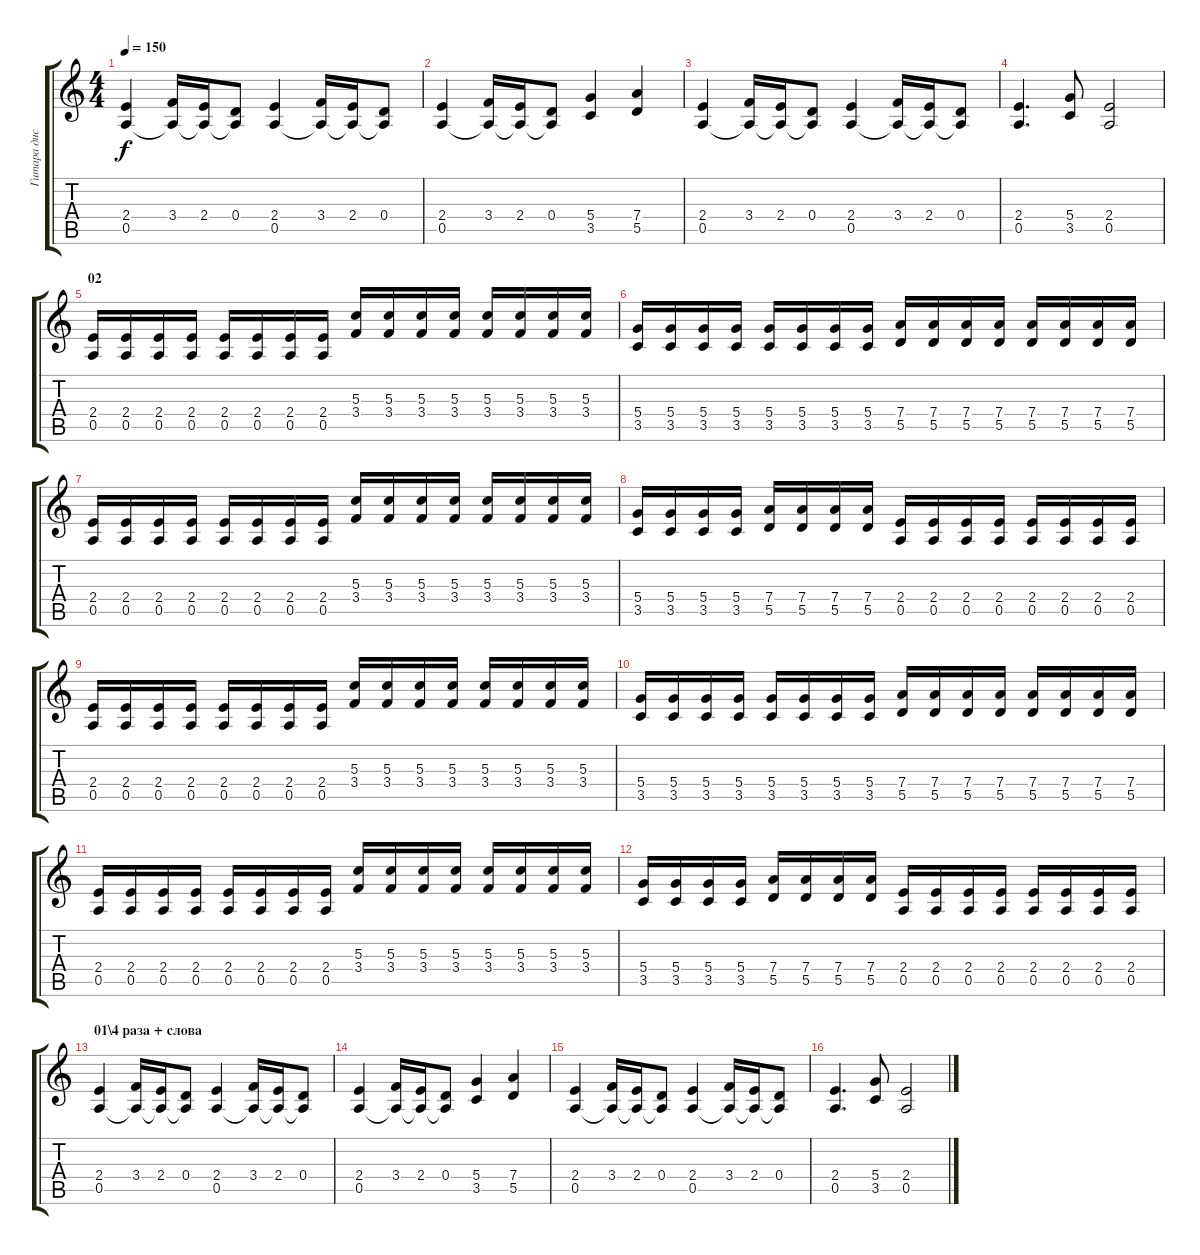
\track ("Гитара дист 1" "Гитара дис") {instrument distortionguitar}
\staff {score tabs}
\tuning (E4 B3 G3 D3 A2 E2) {hide}
\ts (4 4)
\tempo 150
\clef g2
\ks c
(2.4 0.5).4{dy f} (3.4 0.5{t}).16 (2.4 0.5{t}).16 (0.4 0.5{t}).8 (2.4 0.5).4 (3.4 0.5{t}).16 (2.4 0.5{t}).16 (0.4 0.5{t}).8 |
(2.4 0.5).4 (3.4 0.5{t}).16 (2.4 0.5{t}).16 (0.4 0.5{t}).8 (5.4 3.5).4 (7.4 5.5).4 |
(2.4 0.5).4 (3.4 0.5{t}).16 (2.4 0.5{t}).16 (0.4 0.5{t}).8 (2.4 0.5).4 (3.4 0.5{t}).16 (2.4 0.5{t}).16 (0.4 0.5{t}).8 |
(2.4 0.5).4{d} (5.4 3.5).8 (2.4 0.5).2 |
\section ("" "02")
(2.4 0.5).16 (2.4 0.5).16 (2.4 0.5).16 (2.4 0.5).16 (2.4 0.5).16 (2.4 0.5).16 (2.4 0.5).16 (2.4 0.5).16 (5.3 3.4).16 (5.3 3.4).16 (5.3 3.4).16 (5.3 3.4).16 (5.3 3.4).16 (5.3 3.4).16 (5.3 3.4).16 (5.3 3.4).16 |
(5.4 3.5).16 (5.4 3.5).16 (5.4 3.5).16 (5.4 3.5).16 (5.4 3.5).16 (5.4 3.5).16 (5.4 3.5).16 (5.4 3.5).16 (7.4 5.5).16 (7.4 5.5).16 (7.4 5.5).16 (7.4 5.5).16 (7.4 5.5).16 (7.4 5.5).16 (7.4 5.5).16 (7.4 5.5).16 |
(2.4 0.5).16 (2.4 0.5).16 (2.4 0.5).16 (2.4 0.5).16 (2.4 0.5).16 (2.4 0.5).16 (2.4 0.5).16 (2.4 0.5).16 (5.3 3.4).16 (5.3 3.4).16 (5.3 3.4).16 (5.3 3.4).16 (5.3 3.4).16 (5.3 3.4).16 (5.3 3.4).16 (5.3 3.4).16 |
(5.4 3.5).16 (5.4 3.5).16 (5.4 3.5).16 (5.4 3.5).16 (7.4 5.5).16 (7.4 5.5).16 (7.4 5.5).16 (7.4 5.5).16 (2.4 0.5).16 (2.4 0.5).16 (2.4 0.5).16 (2.4 0.5).16 (2.4 0.5).16 (2.4 0.5).16 (2.4 0.5).16 (2.4 0.5).16 |
(2.4 0.5).16 (2.4 0.5).16 (2.4 0.5).16 (2.4 0.5).16 (2.4 0.5).16 (2.4 0.5).16 (2.4 0.5).16 (2.4 0.5).16 (5.3 3.4).16 (5.3 3.4).16 (5.3 3.4).16 (5.3 3.4).16 (5.3 3.4).16 (5.3 3.4).16 (5.3 3.4).16 (5.3 3.4).16 |
(5.4 3.5).16 (5.4 3.5).16 (5.4 3.5).16 (5.4 3.5).16 (5.4 3.5).16 (5.4 3.5).16 (5.4 3.5).16 (5.4 3.5).16 (7.4 5.5).16 (7.4 5.5).16 (7.4 5.5).16 (7.4 5.5).16 (7.4 5.5).16 (7.4 5.5).16 (7.4 5.5).16 (7.4 5.5).16 |
(2.4 0.5).16 (2.4 0.5).16 (2.4 0.5).16 (2.4 0.5).16 (2.4 0.5).16 (2.4 0.5).16 (2.4 0.5).16 (2.4 0.5).16 (5.3 3.4).16 (5.3 3.4).16 (5.3 3.4).16 (5.3 3.4).16 (5.3 3.4).16 (5.3 3.4).16 (5.3 3.4).16 (5.3 3.4).16 |
(5.4 3.5).16 (5.4 3.5).16 (5.4 3.5).16 (5.4 3.5).16 (7.4 5.5).16 (7.4 5.5).16 (7.4 5.5).16 (7.4 5.5).16 (2.4 0.5).16 (2.4 0.5).16 (2.4 0.5).16 (2.4 0.5).16 (2.4 0.5).16 (2.4 0.5).16 (2.4 0.5).16 (2.4 0.5).16 |
\section ("" "01\\4 раза + слова")
(2.4 0.5).4 (3.4 0.5{t}).16 (2.4 0.5{t}).16 (0.4 0.5{t}).8 (2.4 0.5).4 (3.4 0.5{t}).16 (2.4 0.5{t}).16 (0.4 0.5{t}).8 |
(2.4 0.5).4 (3.4 0.5{t}).16 (2.4 0.5{t}).16 (0.4 0.5{t}).8 (5.4 3.5).4 (7.4 5.5).4 |
(2.4 0.5).4 (3.4 0.5{t}).16 (2.4 0.5{t}).16 (0.4 0.5{t}).8 (2.4 0.5).4 (3.4 0.5{t}).16 (2.4 0.5{t}).16 (0.4 0.5{t}).8 |
(2.4 0.5).4{d} (5.4 3.5).8 (2.4 0.5).2
